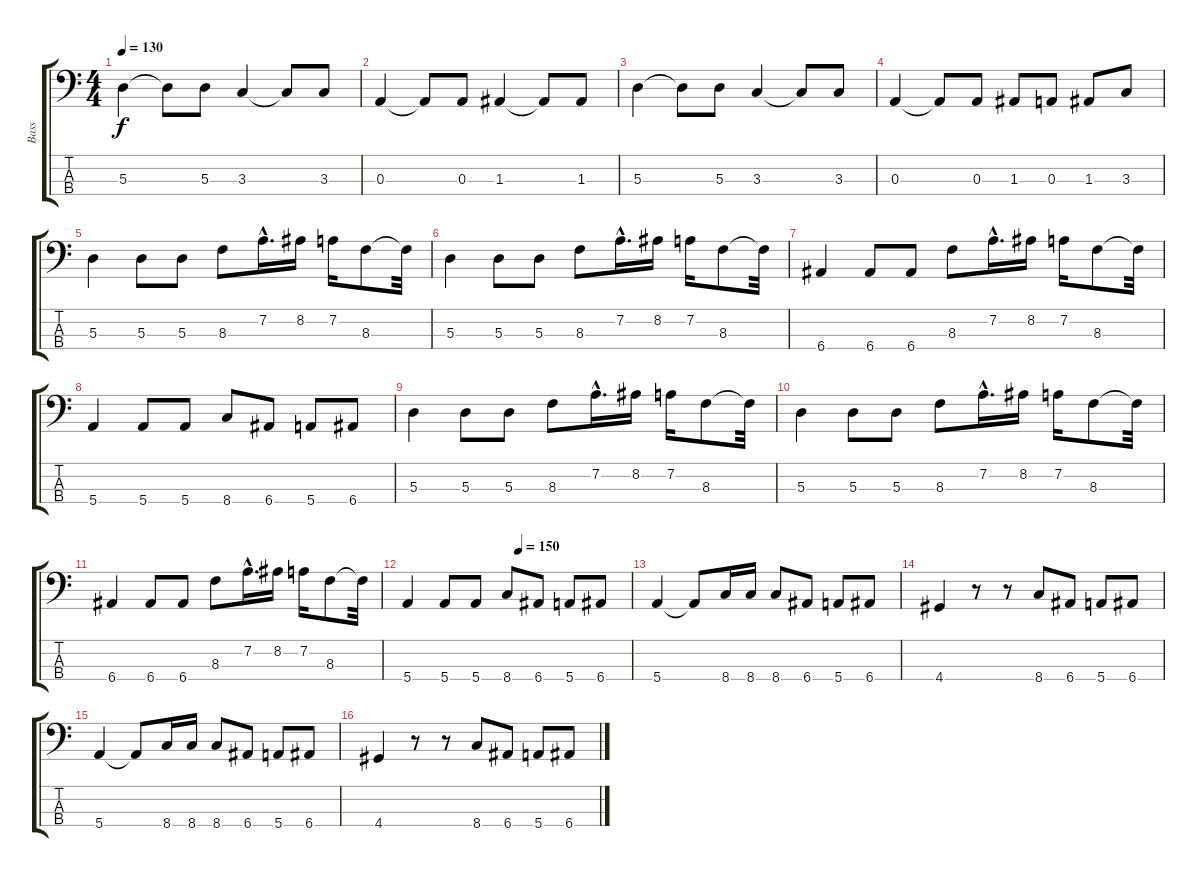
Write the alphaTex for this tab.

\track ("Bass" "Bass") {instrument electricbassfinger}
\staff {score tabs}
\tuning (G2 D2 A1 E1) {hide}
\ts (4 4)
\tempo 130
\clef f4
\ks c
5.3.4{dy f} 5.3{t}.8 5.3.8 3.3.4 3.3{t}.8 3.3.8 |
0.3.4 0.3{t}.8 0.3.8 1.3.4 1.3{t}.8 1.3.8 |
5.3.4 5.3{t}.8 5.3.8 3.3.4 3.3{t}.8 3.3.8 |
0.3.4 0.3{t}.8 0.3.8 1.3.8 0.3.8 1.3.8 3.3.8 |
5.3.4 5.3.8 5.3.8 8.3.8 7.2{hac}.16{d} 8.2.16 7.2.16 8.3.8 8.3{t}.32 |
5.3.4 5.3.8 5.3.8 8.3.8 7.2{hac}.16{d} 8.2.16 7.2.16 8.3.8 8.3{t}.32 |
6.4.4 6.4.8 6.4.8 8.3.8 7.2{hac}.16{d} 8.2.16 7.2.16 8.3.8 8.3{t}.32 |
5.4.4 5.4.8 5.4.8 8.4.8 6.4.8 5.4.8 6.4.8 |
5.3.4 5.3.8 5.3.8 8.3.8 7.2{hac}.16{d} 8.2.16 7.2.16 8.3.8 8.3{t}.32 |
5.3.4 5.3.8 5.3.8 8.3.8 7.2{hac}.16{d} 8.2.16 7.2.16 8.3.8 8.3{t}.32 |
6.4.4 6.4.8 6.4.8 8.3.8 7.2{hac}.16{d} 8.2.16 7.2.16 8.3.8 8.3{t}.32 |
\tempo (150 0.5)
5.4.4 5.4.8 5.4.8 8.4.8 6.4.8 5.4.8 6.4.8 |
5.4.4 5.4{t}.8 8.4.16 8.4.16 8.4.8 6.4.8 5.4.8 6.4.8 |
4.4.4 r.8 r.8 8.4.8 6.4.8 5.4.8 6.4.8 |
5.4.4 5.4{t}.8 8.4.16 8.4.16 8.4.8 6.4.8 5.4.8 6.4.8 |
4.4.4 r.8 r.8 8.4.8 6.4.8 5.4.8 6.4.8
